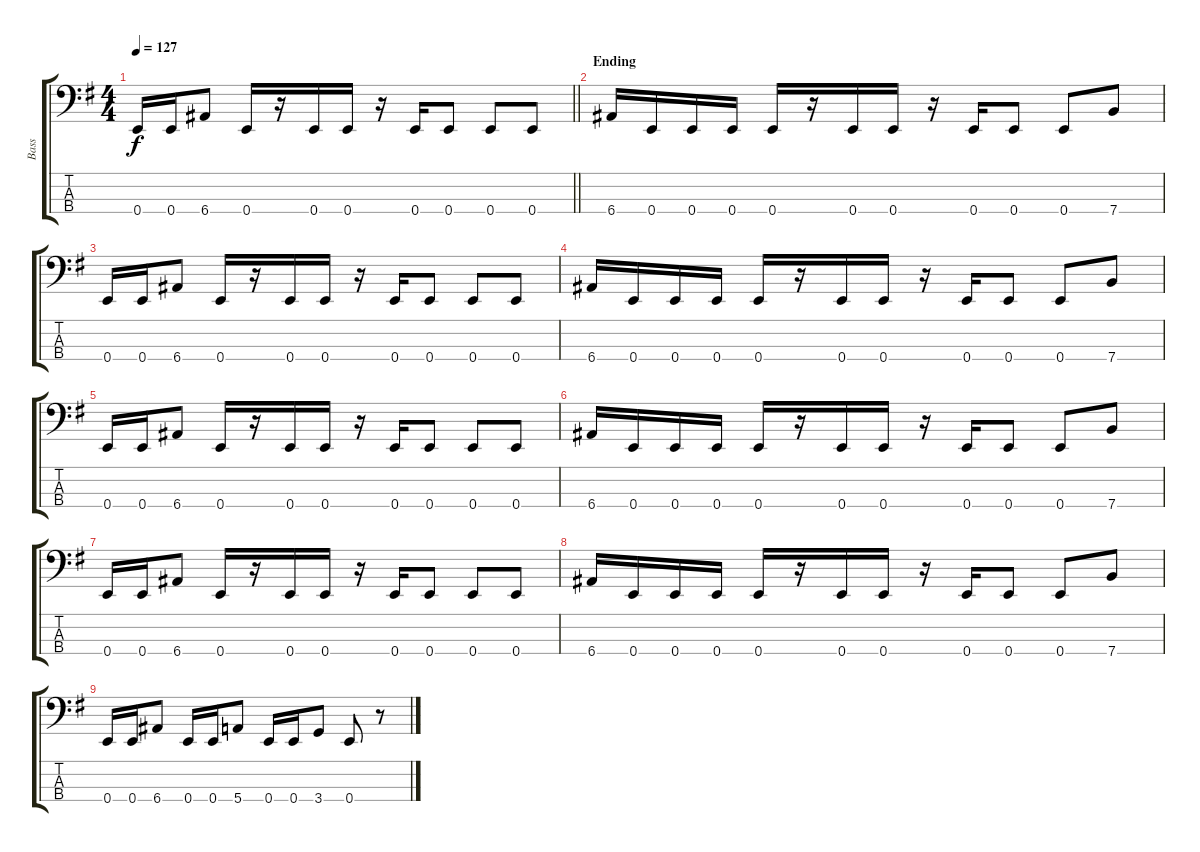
\track ("Bass" "Bass") {instrument electricbasspick}
\staff {score tabs}
\tuning (G2 D2 A1 E1) {hide}
\ts (4 4)
\tempo 127
\clef f4
\barLineRight lightlight
\ks eminor
0.4.16{dy f} 0.4.16 6.4.8 0.4.16 r.16 0.4.16 0.4.16 r.16 0.4.16 0.4.8 0.4.8 0.4.8 |
\section ("" "Ending")
6.4.16 0.4.16 0.4.16 0.4.16 0.4.16 r.16 0.4.16 0.4.16 r.16 0.4.16 0.4.8 0.4.8 7.4.8 |
0.4.16 0.4.16 6.4.8 0.4.16 r.16 0.4.16 0.4.16 r.16 0.4.16 0.4.8 0.4.8 0.4.8 |
6.4.16 0.4.16 0.4.16 0.4.16 0.4.16 r.16 0.4.16 0.4.16 r.16 0.4.16 0.4.8 0.4.8 7.4.8 |
0.4.16 0.4.16 6.4.8 0.4.16 r.16 0.4.16 0.4.16 r.16 0.4.16 0.4.8 0.4.8 0.4.8 |
6.4.16 0.4.16 0.4.16 0.4.16 0.4.16 r.16 0.4.16 0.4.16 r.16 0.4.16 0.4.8 0.4.8 7.4.8 |
0.4.16 0.4.16 6.4.8 0.4.16 r.16 0.4.16 0.4.16 r.16 0.4.16 0.4.8 0.4.8 0.4.8 |
6.4.16 0.4.16 0.4.16 0.4.16 0.4.16 r.16 0.4.16 0.4.16 r.16 0.4.16 0.4.8 0.4.8 7.4.8 |
0.4.16 0.4.16 6.4.8 0.4.16 0.4.16 5.4.8 0.4.16 0.4.16 3.4.8 0.4.8 r.8
